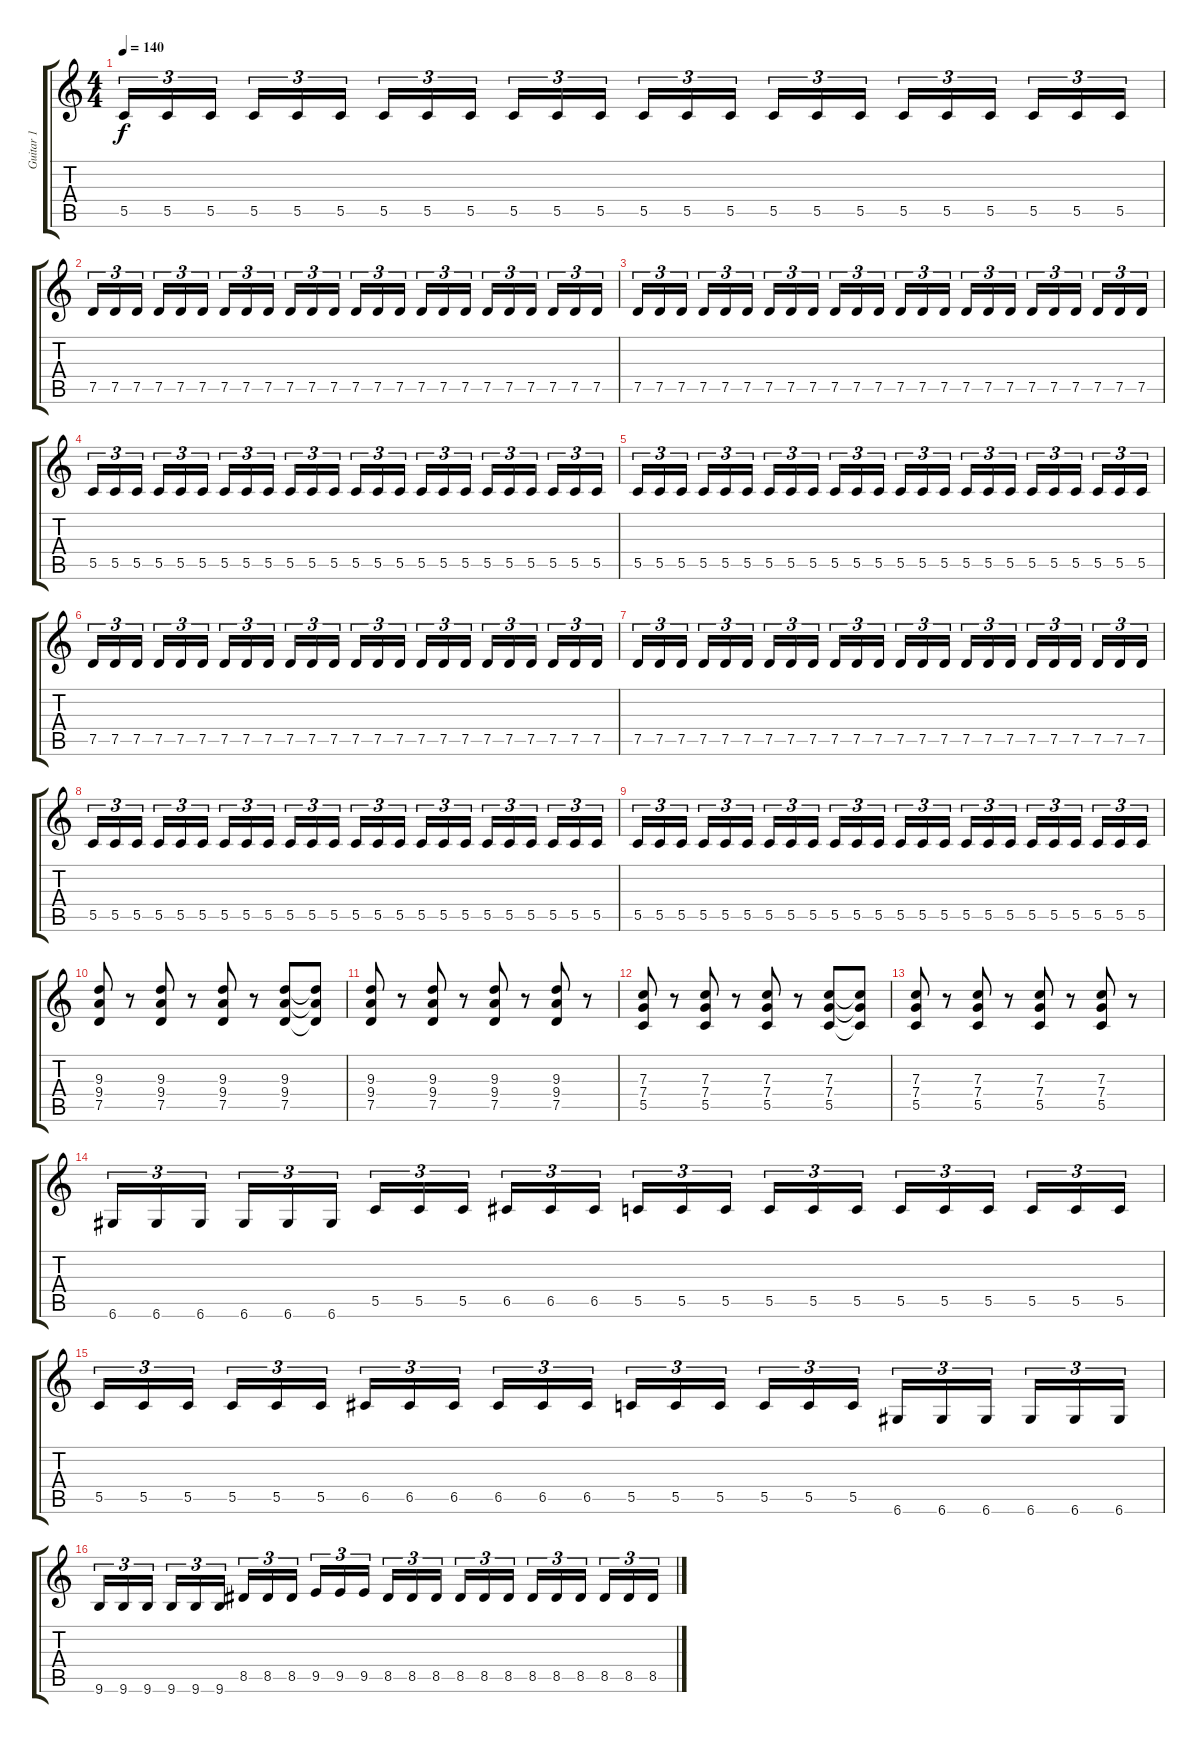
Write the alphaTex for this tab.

\track ("Guitar 1" "Guitar 1") {instrument distortionguitar}
\staff {score tabs}
\tuning (D4 A3 F3 C3 G2 D2) {hide}
\ts (4 4)
\tempo 140
\clef g2
\ks c
5.5.16{tu (3 2) dy f} 5.5.16{tu (3 2)} 5.5.16{tu (3 2)} 5.5.16{tu (3 2)} 5.5.16{tu (3 2)} 5.5.16{tu (3 2)} 5.5.16{tu (3 2)} 5.5.16{tu (3 2)} 5.5.16{tu (3 2)} 5.5.16{tu (3 2)} 5.5.16{tu (3 2)} 5.5.16{tu (3 2)} 5.5.16{tu (3 2)} 5.5.16{tu (3 2)} 5.5.16{tu (3 2)} 5.5.16{tu (3 2)} 5.5.16{tu (3 2)} 5.5.16{tu (3 2)} 5.5.16{tu (3 2)} 5.5.16{tu (3 2)} 5.5.16{tu (3 2)} 5.5.16{tu (3 2)} 5.5.16{tu (3 2)} 5.5.16{tu (3 2)} |
7.5.16{tu (3 2)} 7.5.16{tu (3 2)} 7.5.16{tu (3 2)} 7.5.16{tu (3 2)} 7.5.16{tu (3 2)} 7.5.16{tu (3 2)} 7.5.16{tu (3 2)} 7.5.16{tu (3 2)} 7.5.16{tu (3 2)} 7.5.16{tu (3 2)} 7.5.16{tu (3 2)} 7.5.16{tu (3 2)} 7.5.16{tu (3 2)} 7.5.16{tu (3 2)} 7.5.16{tu (3 2)} 7.5.16{tu (3 2)} 7.5.16{tu (3 2)} 7.5.16{tu (3 2)} 7.5.16{tu (3 2)} 7.5.16{tu (3 2)} 7.5.16{tu (3 2)} 7.5.16{tu (3 2)} 7.5.16{tu (3 2)} 7.5.16{tu (3 2)} |
7.5.16{tu (3 2)} 7.5.16{tu (3 2)} 7.5.16{tu (3 2)} 7.5.16{tu (3 2)} 7.5.16{tu (3 2)} 7.5.16{tu (3 2)} 7.5.16{tu (3 2)} 7.5.16{tu (3 2)} 7.5.16{tu (3 2)} 7.5.16{tu (3 2)} 7.5.16{tu (3 2)} 7.5.16{tu (3 2)} 7.5.16{tu (3 2)} 7.5.16{tu (3 2)} 7.5.16{tu (3 2)} 7.5.16{tu (3 2)} 7.5.16{tu (3 2)} 7.5.16{tu (3 2)} 7.5.16{tu (3 2)} 7.5.16{tu (3 2)} 7.5.16{tu (3 2)} 7.5.16{tu (3 2)} 7.5.16{tu (3 2)} 7.5.16{tu (3 2)} |
5.5.16{tu (3 2)} 5.5.16{tu (3 2)} 5.5.16{tu (3 2)} 5.5.16{tu (3 2)} 5.5.16{tu (3 2)} 5.5.16{tu (3 2)} 5.5.16{tu (3 2)} 5.5.16{tu (3 2)} 5.5.16{tu (3 2)} 5.5.16{tu (3 2)} 5.5.16{tu (3 2)} 5.5.16{tu (3 2)} 5.5.16{tu (3 2)} 5.5.16{tu (3 2)} 5.5.16{tu (3 2)} 5.5.16{tu (3 2)} 5.5.16{tu (3 2)} 5.5.16{tu (3 2)} 5.5.16{tu (3 2)} 5.5.16{tu (3 2)} 5.5.16{tu (3 2)} 5.5.16{tu (3 2)} 5.5.16{tu (3 2)} 5.5.16{tu (3 2)} |
5.5.16{tu (3 2)} 5.5.16{tu (3 2)} 5.5.16{tu (3 2)} 5.5.16{tu (3 2)} 5.5.16{tu (3 2)} 5.5.16{tu (3 2)} 5.5.16{tu (3 2)} 5.5.16{tu (3 2)} 5.5.16{tu (3 2)} 5.5.16{tu (3 2)} 5.5.16{tu (3 2)} 5.5.16{tu (3 2)} 5.5.16{tu (3 2)} 5.5.16{tu (3 2)} 5.5.16{tu (3 2)} 5.5.16{tu (3 2)} 5.5.16{tu (3 2)} 5.5.16{tu (3 2)} 5.5.16{tu (3 2)} 5.5.16{tu (3 2)} 5.5.16{tu (3 2)} 5.5.16{tu (3 2)} 5.5.16{tu (3 2)} 5.5.16{tu (3 2)} |
7.5.16{tu (3 2)} 7.5.16{tu (3 2)} 7.5.16{tu (3 2)} 7.5.16{tu (3 2)} 7.5.16{tu (3 2)} 7.5.16{tu (3 2)} 7.5.16{tu (3 2)} 7.5.16{tu (3 2)} 7.5.16{tu (3 2)} 7.5.16{tu (3 2)} 7.5.16{tu (3 2)} 7.5.16{tu (3 2)} 7.5.16{tu (3 2)} 7.5.16{tu (3 2)} 7.5.16{tu (3 2)} 7.5.16{tu (3 2)} 7.5.16{tu (3 2)} 7.5.16{tu (3 2)} 7.5.16{tu (3 2)} 7.5.16{tu (3 2)} 7.5.16{tu (3 2)} 7.5.16{tu (3 2)} 7.5.16{tu (3 2)} 7.5.16{tu (3 2)} |
7.5.16{tu (3 2)} 7.5.16{tu (3 2)} 7.5.16{tu (3 2)} 7.5.16{tu (3 2)} 7.5.16{tu (3 2)} 7.5.16{tu (3 2)} 7.5.16{tu (3 2)} 7.5.16{tu (3 2)} 7.5.16{tu (3 2)} 7.5.16{tu (3 2)} 7.5.16{tu (3 2)} 7.5.16{tu (3 2)} 7.5.16{tu (3 2)} 7.5.16{tu (3 2)} 7.5.16{tu (3 2)} 7.5.16{tu (3 2)} 7.5.16{tu (3 2)} 7.5.16{tu (3 2)} 7.5.16{tu (3 2)} 7.5.16{tu (3 2)} 7.5.16{tu (3 2)} 7.5.16{tu (3 2)} 7.5.16{tu (3 2)} 7.5.16{tu (3 2)} |
5.5.16{tu (3 2)} 5.5.16{tu (3 2)} 5.5.16{tu (3 2)} 5.5.16{tu (3 2)} 5.5.16{tu (3 2)} 5.5.16{tu (3 2)} 5.5.16{tu (3 2)} 5.5.16{tu (3 2)} 5.5.16{tu (3 2)} 5.5.16{tu (3 2)} 5.5.16{tu (3 2)} 5.5.16{tu (3 2)} 5.5.16{tu (3 2)} 5.5.16{tu (3 2)} 5.5.16{tu (3 2)} 5.5.16{tu (3 2)} 5.5.16{tu (3 2)} 5.5.16{tu (3 2)} 5.5.16{tu (3 2)} 5.5.16{tu (3 2)} 5.5.16{tu (3 2)} 5.5.16{tu (3 2)} 5.5.16{tu (3 2)} 5.5.16{tu (3 2)} |
5.5.16{tu (3 2)} 5.5.16{tu (3 2)} 5.5.16{tu (3 2)} 5.5.16{tu (3 2)} 5.5.16{tu (3 2)} 5.5.16{tu (3 2)} 5.5.16{tu (3 2)} 5.5.16{tu (3 2)} 5.5.16{tu (3 2)} 5.5.16{tu (3 2)} 5.5.16{tu (3 2)} 5.5.16{tu (3 2)} 5.5.16{tu (3 2)} 5.5.16{tu (3 2)} 5.5.16{tu (3 2)} 5.5.16{tu (3 2)} 5.5.16{tu (3 2)} 5.5.16{tu (3 2)} 5.5.16{tu (3 2)} 5.5.16{tu (3 2)} 5.5.16{tu (3 2)} 5.5.16{tu (3 2)} 5.5.16{tu (3 2)} 5.5.16{tu (3 2)} |
(9.3 9.4 7.5).8 r.8 (9.3 9.4 7.5).8 r.8 (9.3 9.4 7.5).8 r.8 (9.3 9.4 7.5).8 (9.3{t} 9.4{t} 7.5{t}).8 |
(9.3 9.4 7.5).8 r.8 (9.3 9.4 7.5).8 r.8 (9.3 9.4 7.5).8 r.8 (9.3 9.4 7.5).8 r.8 |
(7.3 7.4 5.5).8 r.8 (7.3 7.4 5.5).8 r.8 (7.3 7.4 5.5).8 r.8 (7.3 7.4 5.5).8 (7.3{t} 7.4{t} 5.5{t}).8 |
(7.3 7.4 5.5).8 r.8 (7.3 7.4 5.5).8 r.8 (7.3 7.4 5.5).8 r.8 (7.3 7.4 5.5).8 r.8 |
6.6.16{tu (3 2)} 6.6.16{tu (3 2)} 6.6.16{tu (3 2)} 6.6.16{tu (3 2)} 6.6.16{tu (3 2)} 6.6.16{tu (3 2)} 5.5.16{tu (3 2)} 5.5.16{tu (3 2)} 5.5.16{tu (3 2)} 6.5.16{tu (3 2)} 6.5.16{tu (3 2)} 6.5.16{tu (3 2)} 5.5.16{tu (3 2)} 5.5.16{tu (3 2)} 5.5.16{tu (3 2)} 5.5.16{tu (3 2)} 5.5.16{tu (3 2)} 5.5.16{tu (3 2)} 5.5.16{tu (3 2)} 5.5.16{tu (3 2)} 5.5.16{tu (3 2)} 5.5.16{tu (3 2)} 5.5.16{tu (3 2)} 5.5.16{tu (3 2)} |
5.5.16{tu (3 2)} 5.5.16{tu (3 2)} 5.5.16{tu (3 2)} 5.5.16{tu (3 2)} 5.5.16{tu (3 2)} 5.5.16{tu (3 2)} 6.5.16{tu (3 2)} 6.5.16{tu (3 2)} 6.5.16{tu (3 2)} 6.5.16{tu (3 2)} 6.5.16{tu (3 2)} 6.5.16{tu (3 2)} 5.5.16{tu (3 2)} 5.5.16{tu (3 2)} 5.5.16{tu (3 2)} 5.5.16{tu (3 2)} 5.5.16{tu (3 2)} 5.5.16{tu (3 2)} 6.6.16{tu (3 2)} 6.6.16{tu (3 2)} 6.6.16{tu (3 2)} 6.6.16{tu (3 2)} 6.6.16{tu (3 2)} 6.6.16{tu (3 2)} |
9.6.16{tu (3 2)} 9.6.16{tu (3 2)} 9.6.16{tu (3 2)} 9.6.16{tu (3 2)} 9.6.16{tu (3 2)} 9.6.16{tu (3 2)} 8.5.16{tu (3 2)} 8.5.16{tu (3 2)} 8.5.16{tu (3 2)} 9.5.16{tu (3 2)} 9.5.16{tu (3 2)} 9.5.16{tu (3 2)} 8.5.16{tu (3 2)} 8.5.16{tu (3 2)} 8.5.16{tu (3 2)} 8.5.16{tu (3 2)} 8.5.16{tu (3 2)} 8.5.16{tu (3 2)} 8.5.16{tu (3 2)} 8.5.16{tu (3 2)} 8.5.16{tu (3 2)} 8.5.16{tu (3 2)} 8.5.16{tu (3 2)} 8.5.16{tu (3 2)}
